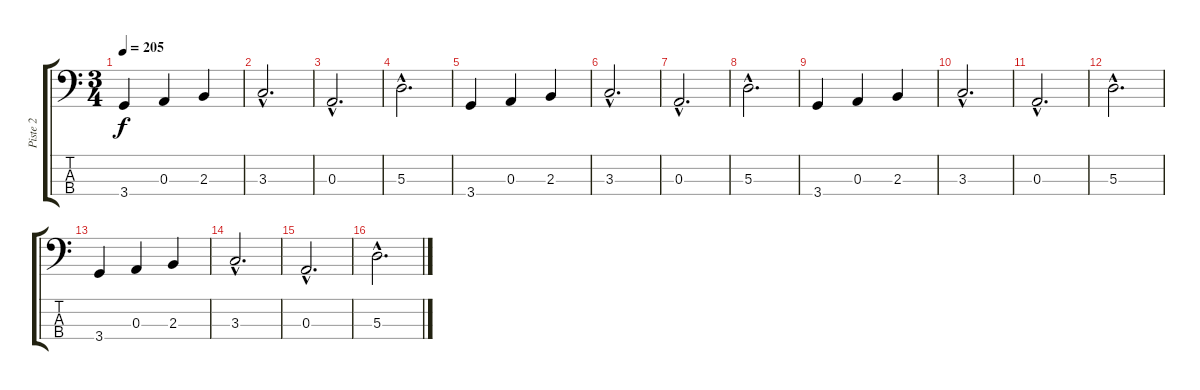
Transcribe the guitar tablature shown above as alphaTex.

\track ("Piste 2" "Piste 2") {instrument electricbassfinger}
\staff {score tabs}
\tuning (G2 D2 A1 E1) {hide}
\ts (3 4)
\tempo 205
\clef f4
\ks c
3.4.4{dy f} 0.3.4 2.3.4 |
3.3{hac}.2{d} |
0.3{hac}.2{d} |
5.3{hac}.2{d} |
3.4.4 0.3.4 2.3.4 |
3.3{hac}.2{d} |
0.3{hac}.2{d} |
5.3{hac}.2{d} |
3.4.4 0.3.4 2.3.4 |
3.3{hac}.2{d} |
0.3{hac}.2{d} |
5.3{hac}.2{d} |
3.4.4 0.3.4 2.3.4 |
3.3{hac}.2{d} |
0.3{hac}.2{d} |
5.3{hac}.2{d}
